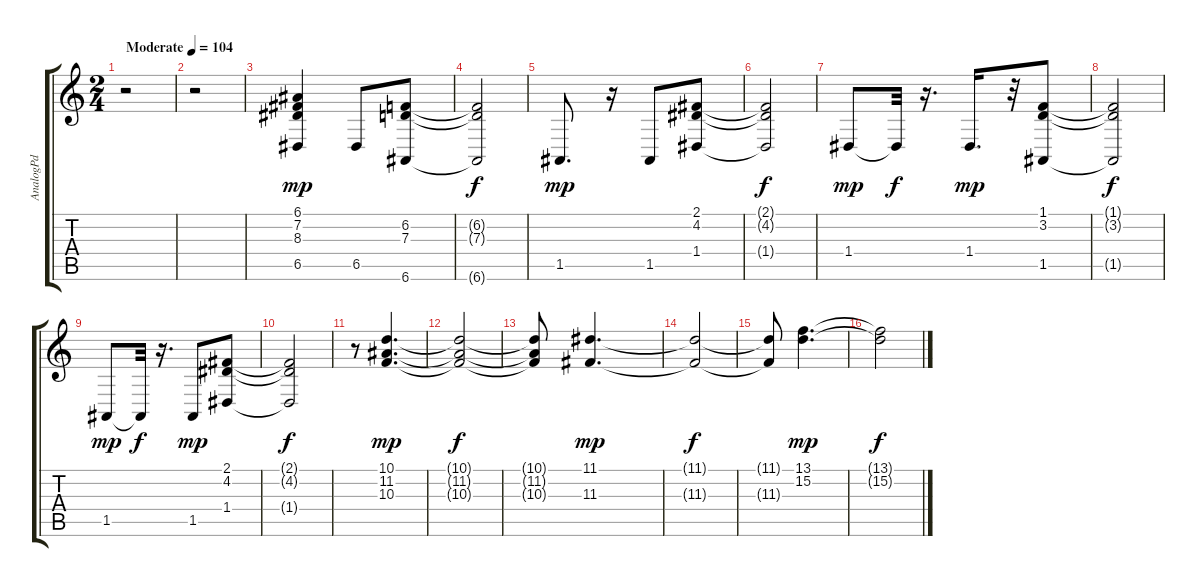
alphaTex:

\track ("AnalogPd" "AnalogPd") {instrument synthstrings1}
\staff {score tabs}
\tuning (E4 B3 G3 D3 A2 E2) {hide}
\ts (2 4)
\tempo (104 "Moderate")
\clef g2
\ks c
r.2{dy mp instrument synthstrings1} |
r.2 |
(6.1 7.2 8.3 6.5).4 6.5.8 (6.2 7.3 6.6).8 |
(6.2{t} 7.3{t} 6.6{t}).2{dy f} |
1.5.8{d dy mp} r.16 1.5.8 (2.1 4.2 1.4).8 |
(2.1{t} 4.2{t} 1.4{t}).2{dy f} |
1.4.8{dy mp} 1.4{t}.32{dy f} r.16{d} 1.4.16{d dy mp} r.32 (1.1 3.2 1.5).8 |
(1.1{t} 3.2{t} 1.5{t}).2{dy f} |
1.5.8{dy mp} 1.5{t}.32{dy f} r.16{d} 1.5.8{dy mp} (2.1 4.2 1.4).8 |
(2.1{t} 4.2{t} 1.4{t}).2{dy f} |
r.8 (10.1 11.2 10.3).4{d dy mp} |
(10.1{t} 11.2{t} 10.3{t}).2{dy f} |
(10.1{t} 11.2{t} 10.3{t}).8 (11.1 11.3).4{d dy mp} |
(11.1{t} 11.3{t}).2{dy f} |
(11.1{t} 11.3{t}).8 (13.1 15.2).4{d dy mp} |
(13.1{t} 15.2{t}).2{dy f}
